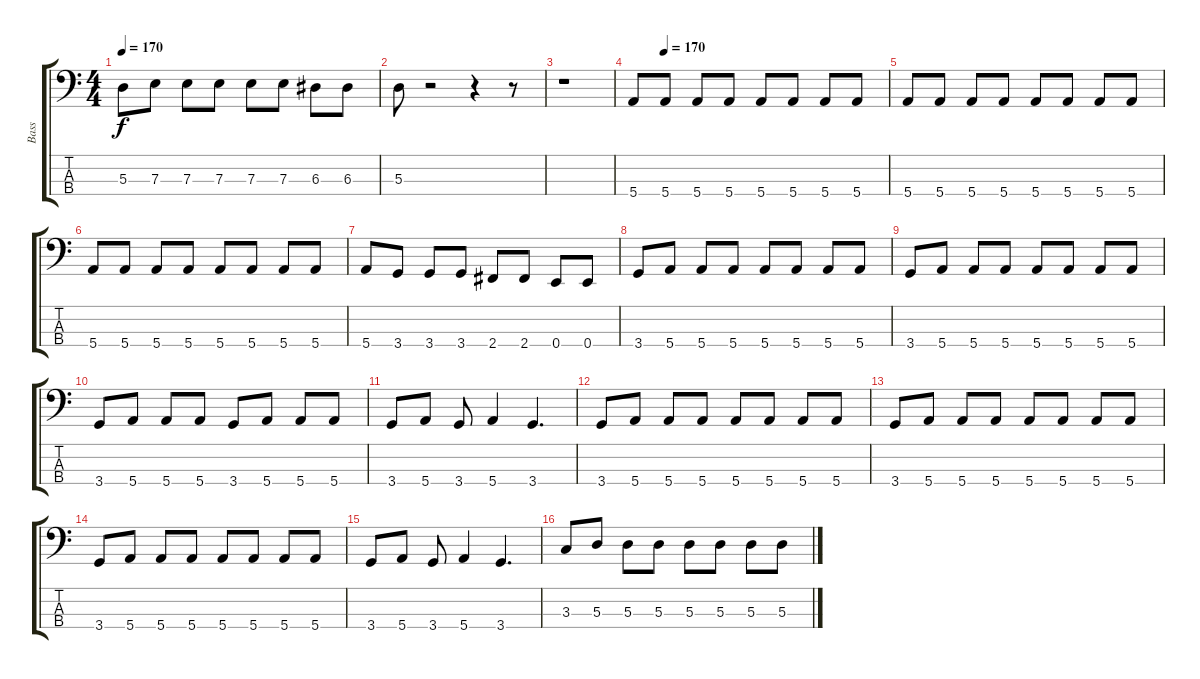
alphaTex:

\track ("Bass" "Bass") {instrument electricbassfinger}
\staff {score tabs}
\tuning (G2 D2 A1 E1) {hide}
\ts (4 4)
\tempo 170
\clef f4
\ks c
5.3.8{dy f} 7.3.8 7.3.8 7.3.8 7.3.8 7.3.8 6.3.8 6.3.8 |
5.3.8 r.2 r.4 r.8 |
r.1 |
\tempo (170 0.125)
5.4.8 5.4.8 5.4.8 5.4.8 5.4.8 5.4.8 5.4.8 5.4.8 |
5.4.8 5.4.8 5.4.8 5.4.8 5.4.8 5.4.8 5.4.8 5.4.8 |
5.4.8 5.4.8 5.4.8 5.4.8 5.4.8 5.4.8 5.4.8 5.4.8 |
5.4.8 3.4.8 3.4.8 3.4.8 2.4.8 2.4.8 0.4.8 0.4.8 |
3.4.8 5.4.8 5.4.8 5.4.8 5.4.8 5.4.8 5.4.8 5.4.8 |
3.4.8 5.4.8 5.4.8 5.4.8 5.4.8 5.4.8 5.4.8 5.4.8 |
3.4.8 5.4.8 5.4.8 5.4.8 3.4.8 5.4.8 5.4.8 5.4.8 |
3.4.8 5.4.8 3.4.8 5.4.4 3.4.4{d} |
3.4.8 5.4.8 5.4.8 5.4.8 5.4.8 5.4.8 5.4.8 5.4.8 |
3.4.8 5.4.8 5.4.8 5.4.8 5.4.8 5.4.8 5.4.8 5.4.8 |
3.4.8 5.4.8 5.4.8 5.4.8 5.4.8 5.4.8 5.4.8 5.4.8 |
3.4.8 5.4.8 3.4.8 5.4.4 3.4.4{d} |
3.3.8 5.3.8 5.3.8 5.3.8 5.3.8 5.3.8 5.3.8 5.3.8
